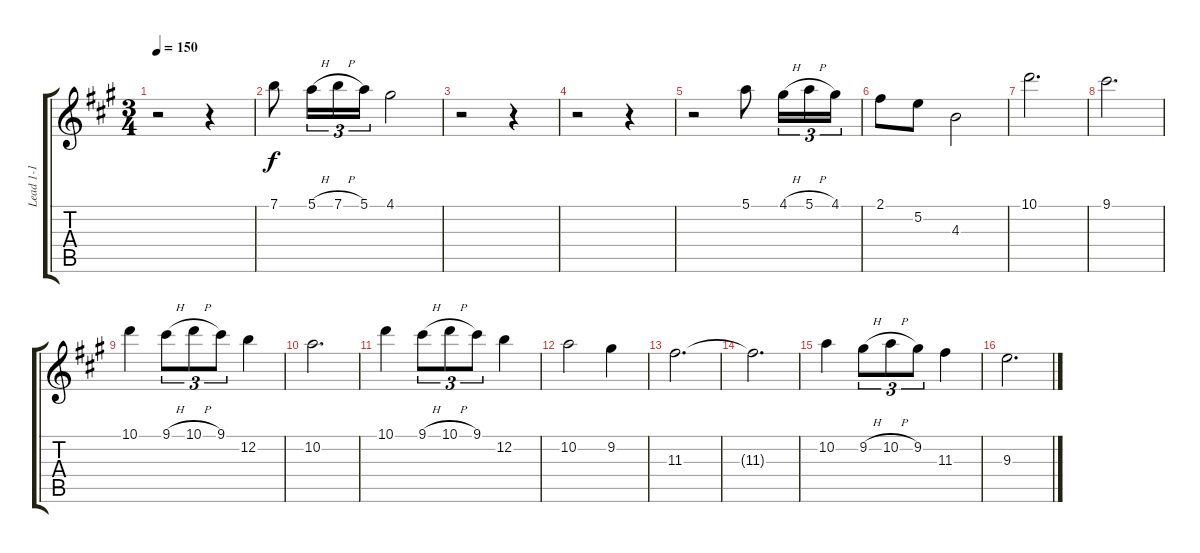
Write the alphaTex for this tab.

\track ("Lead 1-1" "Lead 1-1") {instrument acousticguitarsteel}
\staff {score tabs}
\tuning (E4 B3 G3 D3 A2 E2) {hide}
\ts (3 4)
\tempo 150
\clef g2
\ks f#minor
r.2{dy f} r.4 |
7.1.8 5.1{h}.16{tu (3 2)} 7.1{h}.16{tu (3 2)} 5.1.16{tu (3 2)} 4.1.2 |
r.2 r.4 |
r.2 r.4 |
r.2 5.1.8 4.1{h}.16{tu (3 2)} 5.1{h}.16{tu (3 2)} 4.1.16{tu (3 2)} |
2.1.8 5.2.8 4.3.2 |
10.1.2{d} |
9.1.2{d} |
10.1.4 9.1{h}.8{tu (3 2)} 10.1{h}.8{tu (3 2)} 9.1.8{tu (3 2)} 12.2.4 |
10.2.2{d} |
10.1.4 9.1{h}.8{tu (3 2)} 10.1{h}.8{tu (3 2)} 9.1.8{tu (3 2)} 12.2.4 |
10.2.2 9.2.4 |
11.3.2{d} |
11.3{t}.2{d} |
10.2.4 9.2{h}.8{tu (3 2)} 10.2{h}.8{tu (3 2)} 9.2.8{tu (3 2)} 11.3.4 |
9.3.2{d}
